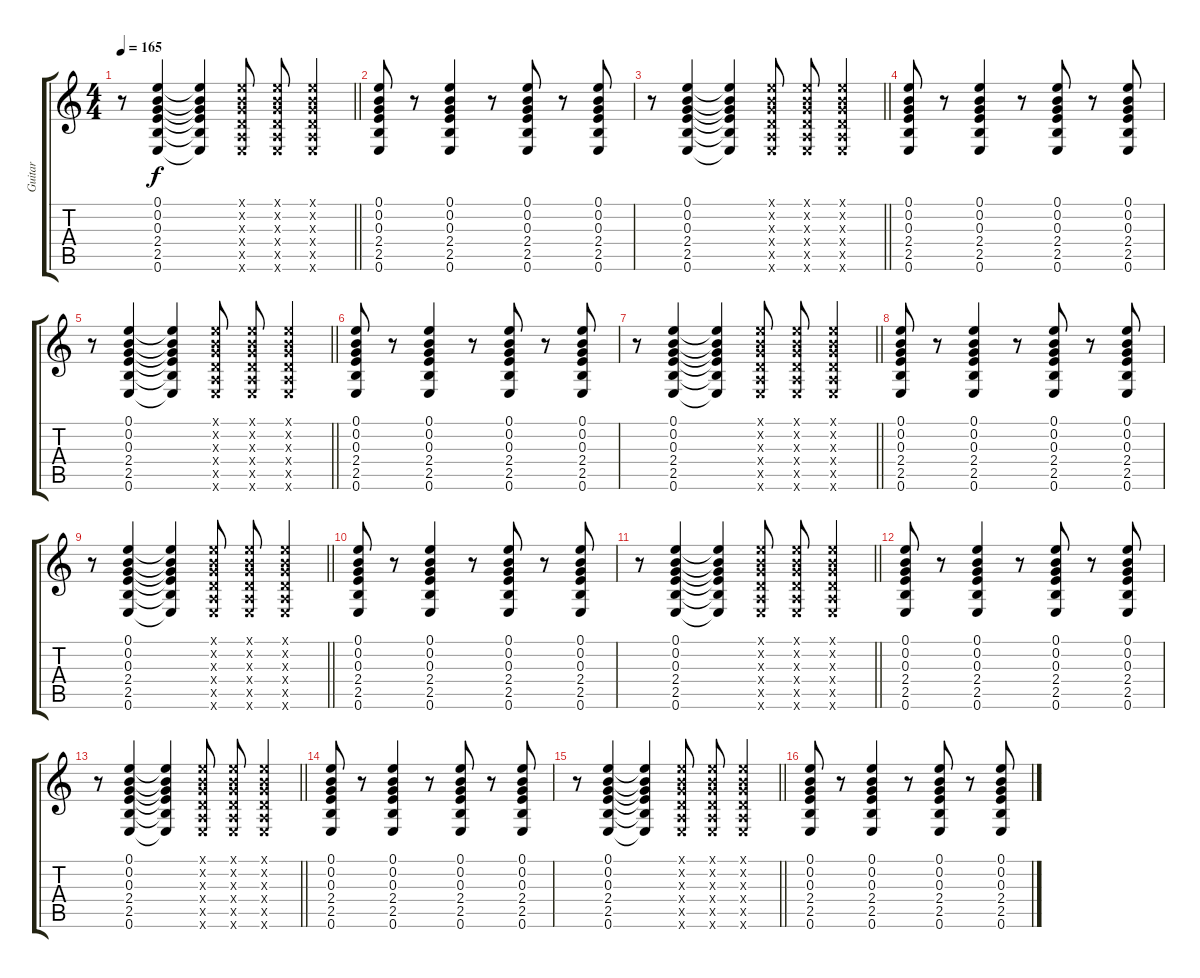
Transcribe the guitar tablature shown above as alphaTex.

\track ("Guitar" "Guitar") {instrument electricguitarclean}
\staff {score tabs}
\tuning (E4 B3 G3 D3 A2 E2) {hide}
\ts (4 4)
\tempo 165
\clef g2
\barLineRight lightlight
\ks c
r.8{dy f} (0.1 0.2 0.3 2.4 2.5 0.6).4 (0.1{t} 0.2{t} 0.3{t} 2.4{t} 2.5{t} 0.6{t}).4 (0.1{x} 0.2{x} 0.3{x} 0.4{x} 0.5{x} 0.6{x}).8 (0.1{x} 0.2{x} 0.3{x} 0.4{x} 0.5{x} 0.6{x}).8 (0.1{x} 0.2{x} 0.3{x} 0.4{x} 0.5{x} 0.6{x}).4 |
(0.1 0.2 0.3 2.4 2.5 0.6).8 r.8 (0.1 0.2 0.3 2.4 2.5 0.6).4 r.8 (0.1 0.2 0.3 2.4 2.5 0.6).8 r.8 (0.1 0.2 0.3 2.4 2.5 0.6).8 |
\barLineRight lightlight
r.8 (0.1 0.2 0.3 2.4 2.5 0.6).4 (0.1{t} 0.2{t} 0.3{t} 2.4{t} 2.5{t} 0.6{t}).4 (0.1{x} 0.2{x} 0.3{x} 0.4{x} 0.5{x} 0.6{x}).8 (0.1{x} 0.2{x} 0.3{x} 0.4{x} 0.5{x} 0.6{x}).8 (0.1{x} 0.2{x} 0.3{x} 0.4{x} 0.5{x} 0.6{x}).4 |
(0.1 0.2 0.3 2.4 2.5 0.6).8 r.8 (0.1 0.2 0.3 2.4 2.5 0.6).4 r.8 (0.1 0.2 0.3 2.4 2.5 0.6).8 r.8 (0.1 0.2 0.3 2.4 2.5 0.6).8 |
\barLineRight lightlight
r.8 (0.1 0.2 0.3 2.4 2.5 0.6).4 (0.1{t} 0.2{t} 0.3{t} 2.4{t} 2.5{t} 0.6{t}).4 (0.1{x} 0.2{x} 0.3{x} 0.4{x} 0.5{x} 0.6{x}).8 (0.1{x} 0.2{x} 0.3{x} 0.4{x} 0.5{x} 0.6{x}).8 (0.1{x} 0.2{x} 0.3{x} 0.4{x} 0.5{x} 0.6{x}).4 |
(0.1 0.2 0.3 2.4 2.5 0.6).8 r.8 (0.1 0.2 0.3 2.4 2.5 0.6).4 r.8 (0.1 0.2 0.3 2.4 2.5 0.6).8 r.8 (0.1 0.2 0.3 2.4 2.5 0.6).8 |
\barLineRight lightlight
r.8 (0.1 0.2 0.3 2.4 2.5 0.6).4 (0.1{t} 0.2{t} 0.3{t} 2.4{t} 2.5{t} 0.6{t}).4 (0.1{x} 0.2{x} 0.3{x} 0.4{x} 0.5{x} 0.6{x}).8 (0.1{x} 0.2{x} 0.3{x} 0.4{x} 0.5{x} 0.6{x}).8 (0.1{x} 0.2{x} 0.3{x} 0.4{x} 0.5{x} 0.6{x}).4 |
(0.1 0.2 0.3 2.4 2.5 0.6).8 r.8 (0.1 0.2 0.3 2.4 2.5 0.6).4 r.8 (0.1 0.2 0.3 2.4 2.5 0.6).8 r.8 (0.1 0.2 0.3 2.4 2.5 0.6).8 |
\barLineRight lightlight
r.8 (0.1 0.2 0.3 2.4 2.5 0.6).4 (0.1{t} 0.2{t} 0.3{t} 2.4{t} 2.5{t} 0.6{t}).4 (0.1{x} 0.2{x} 0.3{x} 0.4{x} 0.5{x} 0.6{x}).8 (0.1{x} 0.2{x} 0.3{x} 0.4{x} 0.5{x} 0.6{x}).8 (0.1{x} 0.2{x} 0.3{x} 0.4{x} 0.5{x} 0.6{x}).4 |
(0.1 0.2 0.3 2.4 2.5 0.6).8 r.8 (0.1 0.2 0.3 2.4 2.5 0.6).4 r.8 (0.1 0.2 0.3 2.4 2.5 0.6).8 r.8 (0.1 0.2 0.3 2.4 2.5 0.6).8 |
\barLineRight lightlight
r.8 (0.1 0.2 0.3 2.4 2.5 0.6).4 (0.1{t} 0.2{t} 0.3{t} 2.4{t} 2.5{t} 0.6{t}).4 (0.1{x} 0.2{x} 0.3{x} 0.4{x} 0.5{x} 0.6{x}).8 (0.1{x} 0.2{x} 0.3{x} 0.4{x} 0.5{x} 0.6{x}).8 (0.1{x} 0.2{x} 0.3{x} 0.4{x} 0.5{x} 0.6{x}).4 |
(0.1 0.2 0.3 2.4 2.5 0.6).8 r.8 (0.1 0.2 0.3 2.4 2.5 0.6).4 r.8 (0.1 0.2 0.3 2.4 2.5 0.6).8 r.8 (0.1 0.2 0.3 2.4 2.5 0.6).8 |
\barLineRight lightlight
r.8 (0.1 0.2 0.3 2.4 2.5 0.6).4 (0.1{t} 0.2{t} 0.3{t} 2.4{t} 2.5{t} 0.6{t}).4 (0.1{x} 0.2{x} 0.3{x} 0.4{x} 0.5{x} 0.6{x}).8 (0.1{x} 0.2{x} 0.3{x} 0.4{x} 0.5{x} 0.6{x}).8 (0.1{x} 0.2{x} 0.3{x} 0.4{x} 0.5{x} 0.6{x}).4 |
(0.1 0.2 0.3 2.4 2.5 0.6).8 r.8 (0.1 0.2 0.3 2.4 2.5 0.6).4 r.8 (0.1 0.2 0.3 2.4 2.5 0.6).8 r.8 (0.1 0.2 0.3 2.4 2.5 0.6).8 |
\barLineRight lightlight
r.8 (0.1 0.2 0.3 2.4 2.5 0.6).4 (0.1{t} 0.2{t} 0.3{t} 2.4{t} 2.5{t} 0.6{t}).4 (0.1{x} 0.2{x} 0.3{x} 0.4{x} 0.5{x} 0.6{x}).8 (0.1{x} 0.2{x} 0.3{x} 0.4{x} 0.5{x} 0.6{x}).8 (0.1{x} 0.2{x} 0.3{x} 0.4{x} 0.5{x} 0.6{x}).4 |
(0.1 0.2 0.3 2.4 2.5 0.6).8 r.8 (0.1 0.2 0.3 2.4 2.5 0.6).4 r.8 (0.1 0.2 0.3 2.4 2.5 0.6).8 r.8 (0.1 0.2 0.3 2.4 2.5 0.6).8
